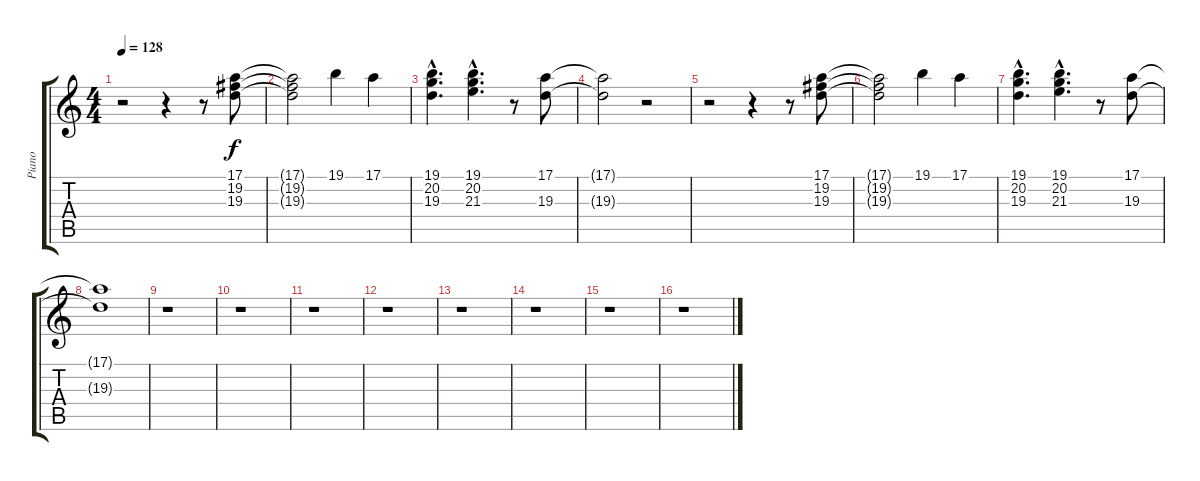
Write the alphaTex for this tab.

\track ("Piano" "Piano") {instrument electricgrandpiano}
\staff {score tabs}
\tuning (E4 B3 G3 D3 A2 E2) {hide}
\ts (4 4)
\tempo 128
\clef g2
\ks c
r.2{dy f} r.4 r.8 (17.1 19.2 19.3).8 |
(17.1{t} 19.2{t} 19.3{t}).2 19.1.4 17.1.4 |
(19.1{hac} 20.2{hac} 19.3{hac}).4{d} (19.1{hac} 20.2{hac} 21.3{hac}).4{d} r.8 (17.1 19.3).8 |
(17.1{t} 19.3{t}).2 r.2 |
r.2 r.4 r.8 (17.1 19.2 19.3).8 |
(17.1{t} 19.2{t} 19.3{t}).2 19.1.4 17.1.4 |
(19.1{hac} 20.2{hac} 19.3{hac}).4{d} (19.1{hac} 20.2{hac} 21.3{hac}).4{d} r.8 (17.1 19.3).8 |
(17.1{t} 19.3{t}).1 |
r.1 |
r.1 |
r.1 |
r.1 |
r.1 |
r.1 |
r.1 |
r.1
